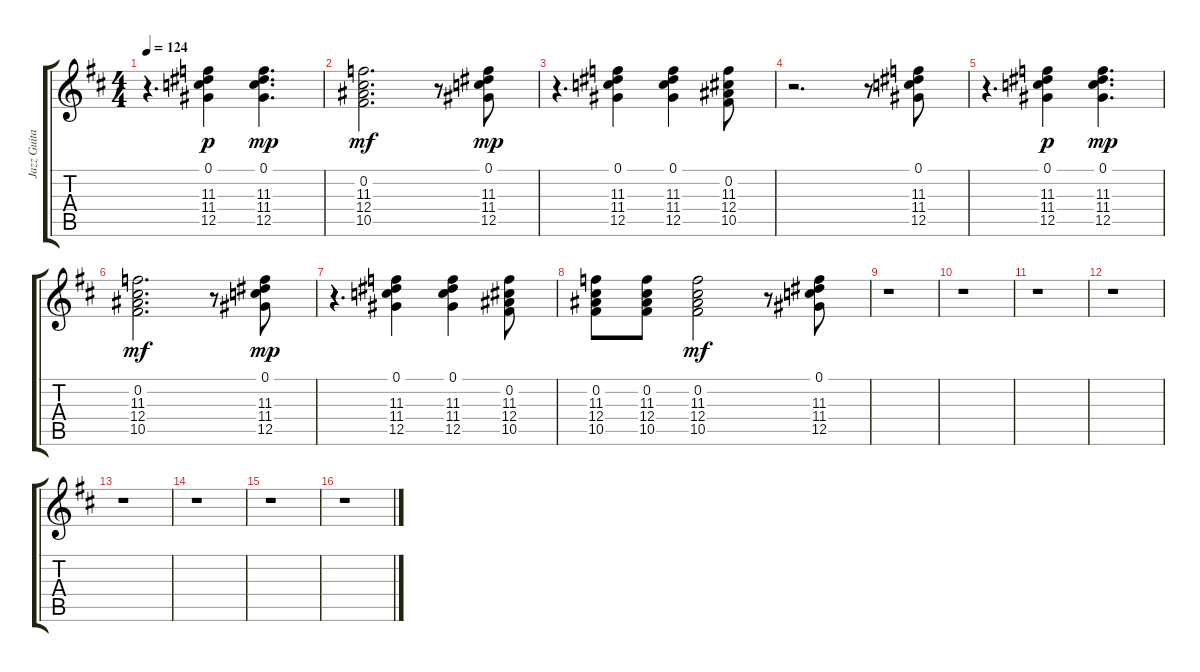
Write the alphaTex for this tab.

\track ("Jazz Guitar" "Jazz Guita") {instrument electricguitarjazz}
\staff {score tabs}
\tuning (Eb4 Bb3 Gb3 Db3 Ab2 Eb2) {hide}
\ts (4 4)
\tempo 124
\clef g2
\ks d
r.4{d dy mp} (0.1 11.3 11.4 12.5).4{dy p} (0.1 11.3 11.4 12.5).4{d dy mp} |
(0.2 11.3 12.4 10.5).2{d dy mf} r.8 (0.1 11.3 11.4 12.5).8{dy mp} |
r.4{d} (0.1 11.3 11.4 12.5).4 (0.1 11.3 11.4 12.5).4 (0.2 11.3 12.4 10.5).8 |
r.2{d} r.8 (0.1 11.3 11.4 12.5).8 |
r.4{d} (0.1 11.3 11.4 12.5).4{dy p} (0.1 11.3 11.4 12.5).4{d dy mp} |
(0.2 11.3 12.4 10.5).2{d dy mf} r.8 (0.1 11.3 11.4 12.5).8{dy mp} |
r.4{d} (0.1 11.3 11.4 12.5).4 (0.1 11.3 11.4 12.5).4 (0.2 11.3 12.4 10.5).8 |
(0.2 11.3 12.4 10.5).8 (0.2 11.3 12.4 10.5).8 (0.2 11.3 12.4 10.5).2{dy mf} r.8 (0.1 11.3 11.4 12.5).8 |
r.1 |
r.1 |
r.1 |
r.1 |
r.1 |
r.1 |
r.1 |
r.1
